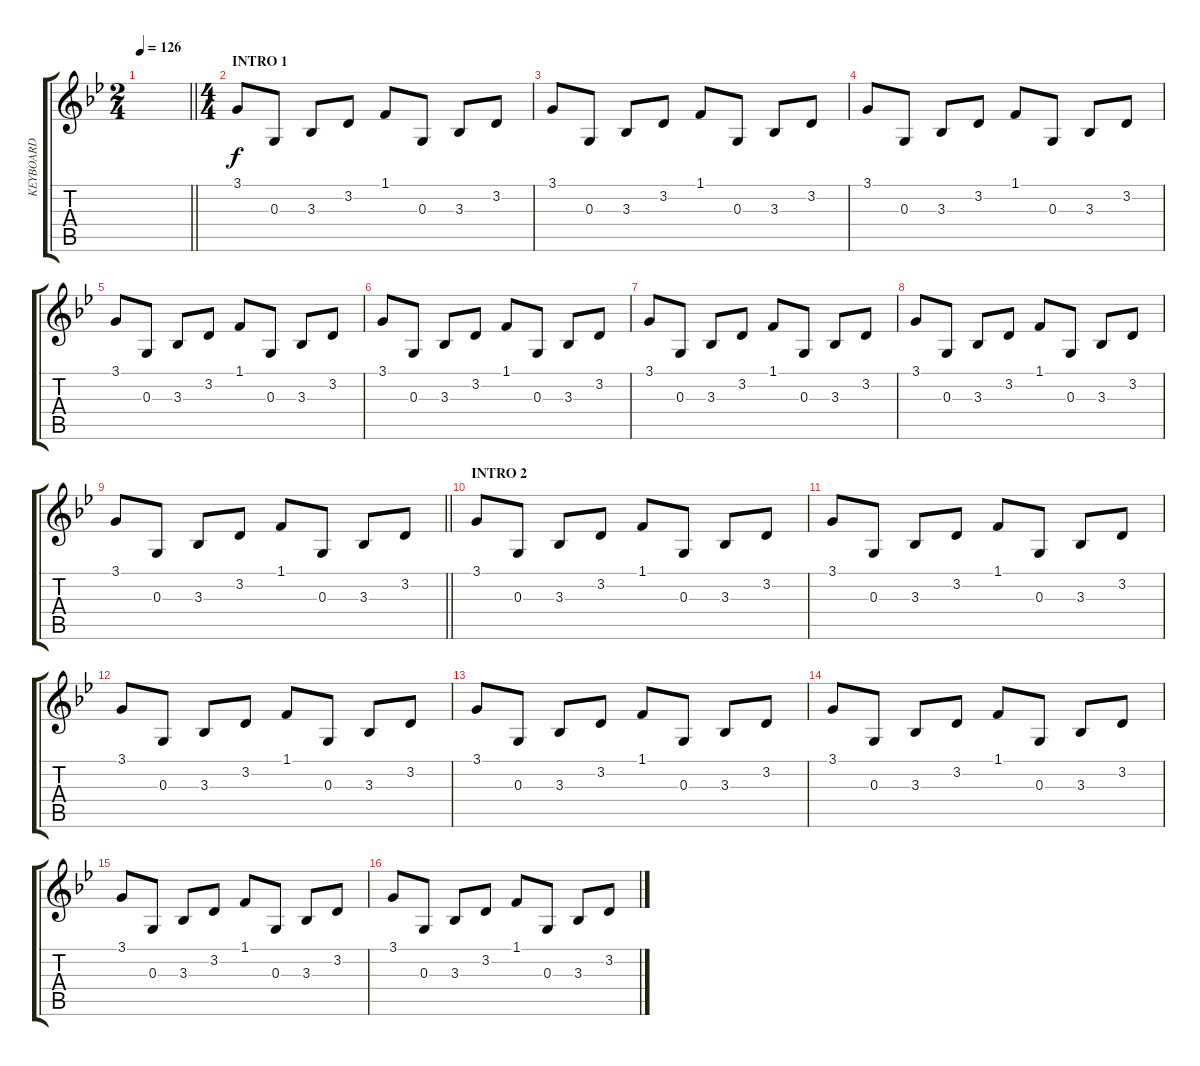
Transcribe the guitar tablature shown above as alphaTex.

\track ("KEYBOARD" "KEYBOARD") {instrument acousticgrandpiano}
\staff {score tabs}
\tuning (E4 B3 G3 D3 A2 E2) {hide}
\ts (2 4)
\tempo 126
\clef g2
\barLineRight lightlight
\ks bb
|
\ts (4 4)
\section ("" "INTRO 1")
3.1.8 0.3.8 3.3.8 3.2.8 1.1.8 0.3.8 3.3.8 3.2.8 |
3.1.8 0.3.8 3.3.8 3.2.8 1.1.8 0.3.8 3.3.8 3.2.8 |
3.1.8 0.3.8 3.3.8 3.2.8 1.1.8 0.3.8 3.3.8 3.2.8 |
3.1.8 0.3.8 3.3.8 3.2.8 1.1.8 0.3.8 3.3.8 3.2.8 |
3.1.8 0.3.8 3.3.8 3.2.8 1.1.8 0.3.8 3.3.8 3.2.8 |
3.1.8 0.3.8 3.3.8 3.2.8 1.1.8 0.3.8 3.3.8 3.2.8 |
3.1.8 0.3.8 3.3.8 3.2.8 1.1.8 0.3.8 3.3.8 3.2.8 |
\barLineRight lightlight
3.1.8 0.3.8 3.3.8 3.2.8 1.1.8 0.3.8 3.3.8 3.2.8 |
\section ("" "INTRO 2")
3.1.8 0.3.8 3.3.8 3.2.8 1.1.8 0.3.8 3.3.8 3.2.8 |
3.1.8 0.3.8 3.3.8 3.2.8 1.1.8 0.3.8 3.3.8 3.2.8 |
3.1.8 0.3.8 3.3.8 3.2.8 1.1.8 0.3.8 3.3.8 3.2.8 |
3.1.8 0.3.8 3.3.8 3.2.8 1.1.8 0.3.8 3.3.8 3.2.8 |
3.1.8 0.3.8 3.3.8 3.2.8 1.1.8 0.3.8 3.3.8 3.2.8 |
3.1.8 0.3.8 3.3.8 3.2.8 1.1.8 0.3.8 3.3.8 3.2.8 |
3.1.8 0.3.8 3.3.8 3.2.8 1.1.8 0.3.8 3.3.8 3.2.8
